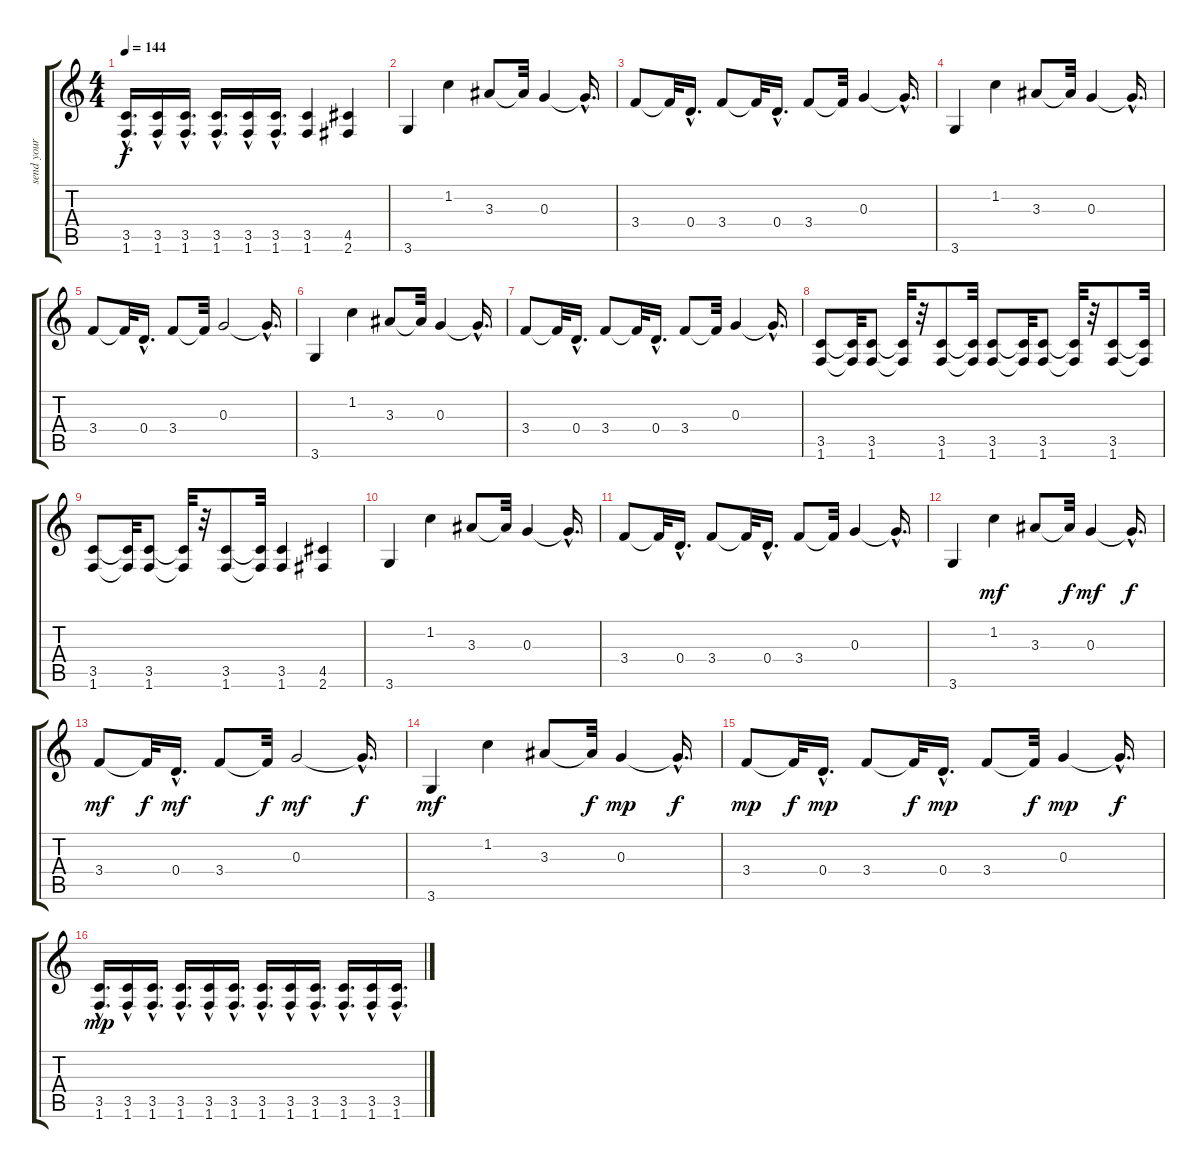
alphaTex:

\track ("send your comments" "send your ") {instrument distortionguitar}
\staff {score tabs}
\tuning (E4 B3 G3 D3 A2 E2) {hide}
\ts (4 4)
\tempo 144
\clef g2
\ks c
(3.5{hac} 1.6{hac}).16{d dy f} (3.5{hac} 1.6{hac}).16 (3.5{hac} 1.6{hac}).16{d} (3.5{hac} 1.6{hac}).16{d} (3.5{hac} 1.6{hac}).16 (3.5{hac} 1.6{hac}).16{d} (3.5 1.6).4 (4.5 2.6).4 |
3.6.4 1.2.4 3.3.8 3.3{t}.32 0.3.4 0.3{hac t}.16{d} |
3.4.8 3.4{t}.32 0.4{hac}.16{d} 3.4.8 3.4{t}.32 0.4{hac}.16{d} 3.4.8 3.4{t}.32 0.3.4 0.3{hac t}.16{d} |
3.6.4 1.2.4 3.3.8 3.3{t}.32 0.3.4 0.3{hac t}.16{d} |
3.4.8 3.4{t}.32 0.4{hac}.16{d} 3.4.8 3.4{t}.32 0.3.2 0.3{hac t}.16{d} |
3.6.4 1.2.4 3.3.8 3.3{t}.32 0.3.4 0.3{hac t}.16{d} |
3.4.8 3.4{t}.32 0.4{hac}.16{d} 3.4.8 3.4{t}.32 0.4{hac}.16{d} 3.4.8 3.4{t}.32 0.3.4 0.3{hac t}.16{d} |
(3.5 1.6).8 (3.5{t} 1.6{t}).32 (3.5 1.6).8 (3.5{t} 1.6{t}).32 r.32 (3.5 1.6).8 (3.5{t} 1.6{t}).32 (3.5 1.6).8 (3.5{t} 1.6{t}).32 (3.5 1.6).8 (3.5{t} 1.6{t}).32 r.32 (3.5 1.6).8 (3.5{t} 1.6{t}).32 |
(3.5 1.6).8 (3.5{t} 1.6{t}).32 (3.5 1.6).8 (3.5{t} 1.6{t}).32 r.32 (3.5 1.6).8 (3.5{t} 1.6{t}).32 (3.5 1.6).4 (4.5 2.6).4 |
3.6.4 1.2.4 3.3.8 3.3{t}.32 0.3.4 0.3{hac t}.16{d} |
3.4.8 3.4{t}.32 0.4{hac}.16{d} 3.4.8 3.4{t}.32 0.4{hac}.16{d} 3.4.8 3.4{t}.32 0.3.4 0.3{hac t}.16{d} |
3.6.4 1.2.4{dy mf} 3.3.8 3.3{t}.32{dy f} 0.3.4{dy mf} 0.3{hac t}.16{d dy f} |
3.4.8{dy mf} 3.4{t}.32{dy f} 0.4{hac}.16{d dy mf} 3.4.8 3.4{t}.32{dy f} 0.3.2{dy mf} 0.3{hac t}.16{d dy f} |
3.6.4{dy mf} 1.2.4 3.3.8 3.3{t}.32{dy f} 0.3.4{dy mp} 0.3{hac t}.16{d dy f} |
3.4.8{dy mp} 3.4{t}.32{dy f} 0.4{hac}.16{d dy mp} 3.4.8 3.4{t}.32{dy f} 0.4{hac}.16{d dy mp} 3.4.8 3.4{t}.32{dy f} 0.3.4{dy mp} 0.3{hac t}.16{d dy f} |
(3.5{hac} 1.6{hac}).16{d dy mp} (3.5{hac} 1.6{hac}).16 (3.5{hac} 1.6{hac}).16{d} (3.5{hac} 1.6{hac}).16{d} (3.5{hac} 1.6{hac}).16 (3.5{hac} 1.6{hac}).16{d} (3.5{hac} 1.6{hac}).16{d} (3.5{hac} 1.6{hac}).16 (3.5{hac} 1.6{hac}).16{d} (3.5{hac} 1.6{hac}).16{d} (3.5{hac} 1.6{hac}).16 (3.5{hac} 1.6{hac}).16{d}
